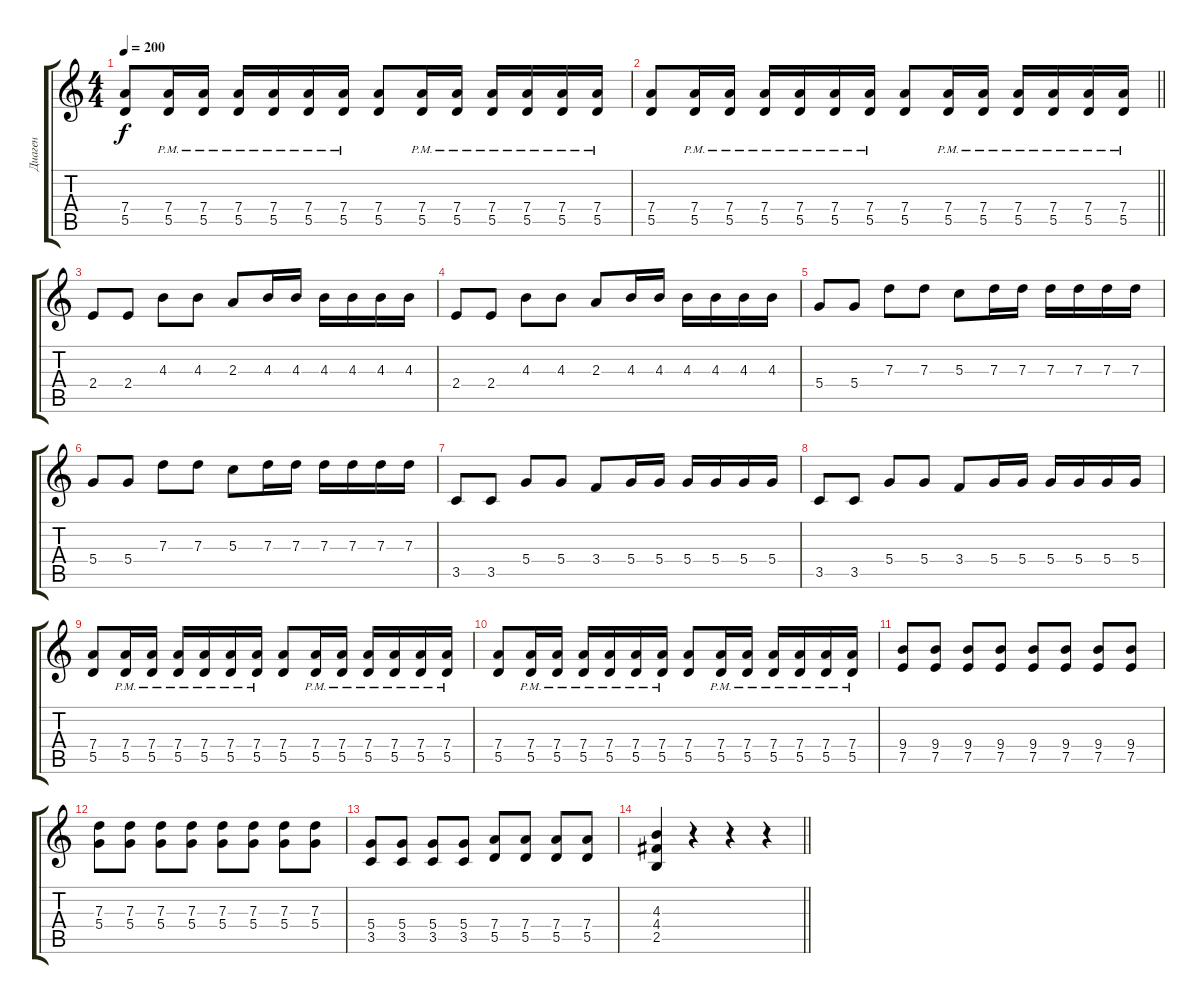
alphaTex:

\track ("Диаген" "Диаген") {instrument overdrivenguitar}
\staff {score tabs}
\tuning (E4 B3 G3 D3 A2 E2) {hide}
\ts (4 4)
\tempo 200
\clef g2
\ks c
(7.4 5.5).8{dy f} (7.4{pm} 5.5{pm}).16 (7.4{pm} 5.5{pm}).16 (7.4{pm} 5.5{pm}).16 (7.4{pm} 5.5{pm}).16 (7.4{pm} 5.5{pm}).16 (7.4{pm} 5.5{pm}).16 (7.4 5.5).8 (7.4{pm} 5.5{pm}).16 (7.4{pm} 5.5{pm}).16 (7.4{pm} 5.5{pm}).16 (7.4{pm} 5.5{pm}).16 (7.4{pm} 5.5{pm}).16 (7.4{pm} 5.5{pm}).16 |
\barLineRight lightlight
(7.4 5.5).8 (7.4{pm} 5.5{pm}).16 (7.4{pm} 5.5{pm}).16 (7.4{pm} 5.5{pm}).16 (7.4{pm} 5.5{pm}).16 (7.4{pm} 5.5{pm}).16 (7.4{pm} 5.5{pm}).16 (7.4 5.5).8 (7.4{pm} 5.5{pm}).16 (7.4{pm} 5.5{pm}).16 (7.4{pm} 5.5{pm}).16 (7.4{pm} 5.5{pm}).16 (7.4{pm} 5.5{pm}).16 (7.4{pm} 5.5{pm}).16 |
2.4.8 2.4.8 4.3.8 4.3.8 2.3.8 4.3.16 4.3.16 4.3.16 4.3.16 4.3.16 4.3.16 |
2.4.8 2.4.8 4.3.8 4.3.8 2.3.8 4.3.16 4.3.16 4.3.16 4.3.16 4.3.16 4.3.16 |
5.4.8 5.4.8 7.3.8 7.3.8 5.3.8 7.3.16 7.3.16 7.3.16 7.3.16 7.3.16 7.3.16 |
5.4.8 5.4.8 7.3.8 7.3.8 5.3.8 7.3.16 7.3.16 7.3.16 7.3.16 7.3.16 7.3.16 |
3.5.8 3.5.8 5.4.8 5.4.8 3.4.8 5.4.16 5.4.16 5.4.16 5.4.16 5.4.16 5.4.16 |
3.5.8 3.5.8 5.4.8 5.4.8 3.4.8 5.4.16 5.4.16 5.4.16 5.4.16 5.4.16 5.4.16 |
(7.4 5.5).8 (7.4{pm} 5.5{pm}).16 (7.4{pm} 5.5{pm}).16 (7.4{pm} 5.5{pm}).16 (7.4{pm} 5.5{pm}).16 (7.4{pm} 5.5{pm}).16 (7.4{pm} 5.5{pm}).16 (7.4 5.5).8 (7.4{pm} 5.5{pm}).16 (7.4{pm} 5.5{pm}).16 (7.4{pm} 5.5{pm}).16 (7.4{pm} 5.5{pm}).16 (7.4{pm} 5.5{pm}).16 (7.4{pm} 5.5{pm}).16 |
(7.4 5.5).8 (7.4{pm} 5.5{pm}).16 (7.4{pm} 5.5{pm}).16 (7.4{pm} 5.5{pm}).16 (7.4{pm} 5.5{pm}).16 (7.4{pm} 5.5{pm}).16 (7.4{pm} 5.5{pm}).16 (7.4 5.5).8 (7.4{pm} 5.5{pm}).16 (7.4{pm} 5.5{pm}).16 (7.4{pm} 5.5{pm}).16 (7.4{pm} 5.5{pm}).16 (7.4{pm} 5.5{pm}).16 (7.4{pm} 5.5{pm}).16 |
(9.4 7.5).8 (9.4 7.5).8 (9.4 7.5).8 (9.4 7.5).8 (9.4 7.5).8 (9.4 7.5).8 (9.4 7.5).8 (9.4 7.5).8 |
(7.3 5.4).8 (7.3 5.4).8 (7.3 5.4).8 (7.3 5.4).8 (7.3 5.4).8 (7.3 5.4).8 (7.3 5.4).8 (7.3 5.4).8 |
(5.4 3.5).8 (5.4 3.5).8 (5.4 3.5).8 (5.4 3.5).8 (7.4 5.5).8 (7.4 5.5).8 (7.4 5.5).8 (7.4 5.5).8 |
\barLineRight lightlight
(4.3 4.4 2.5).4 r.4 r.4 r.4
